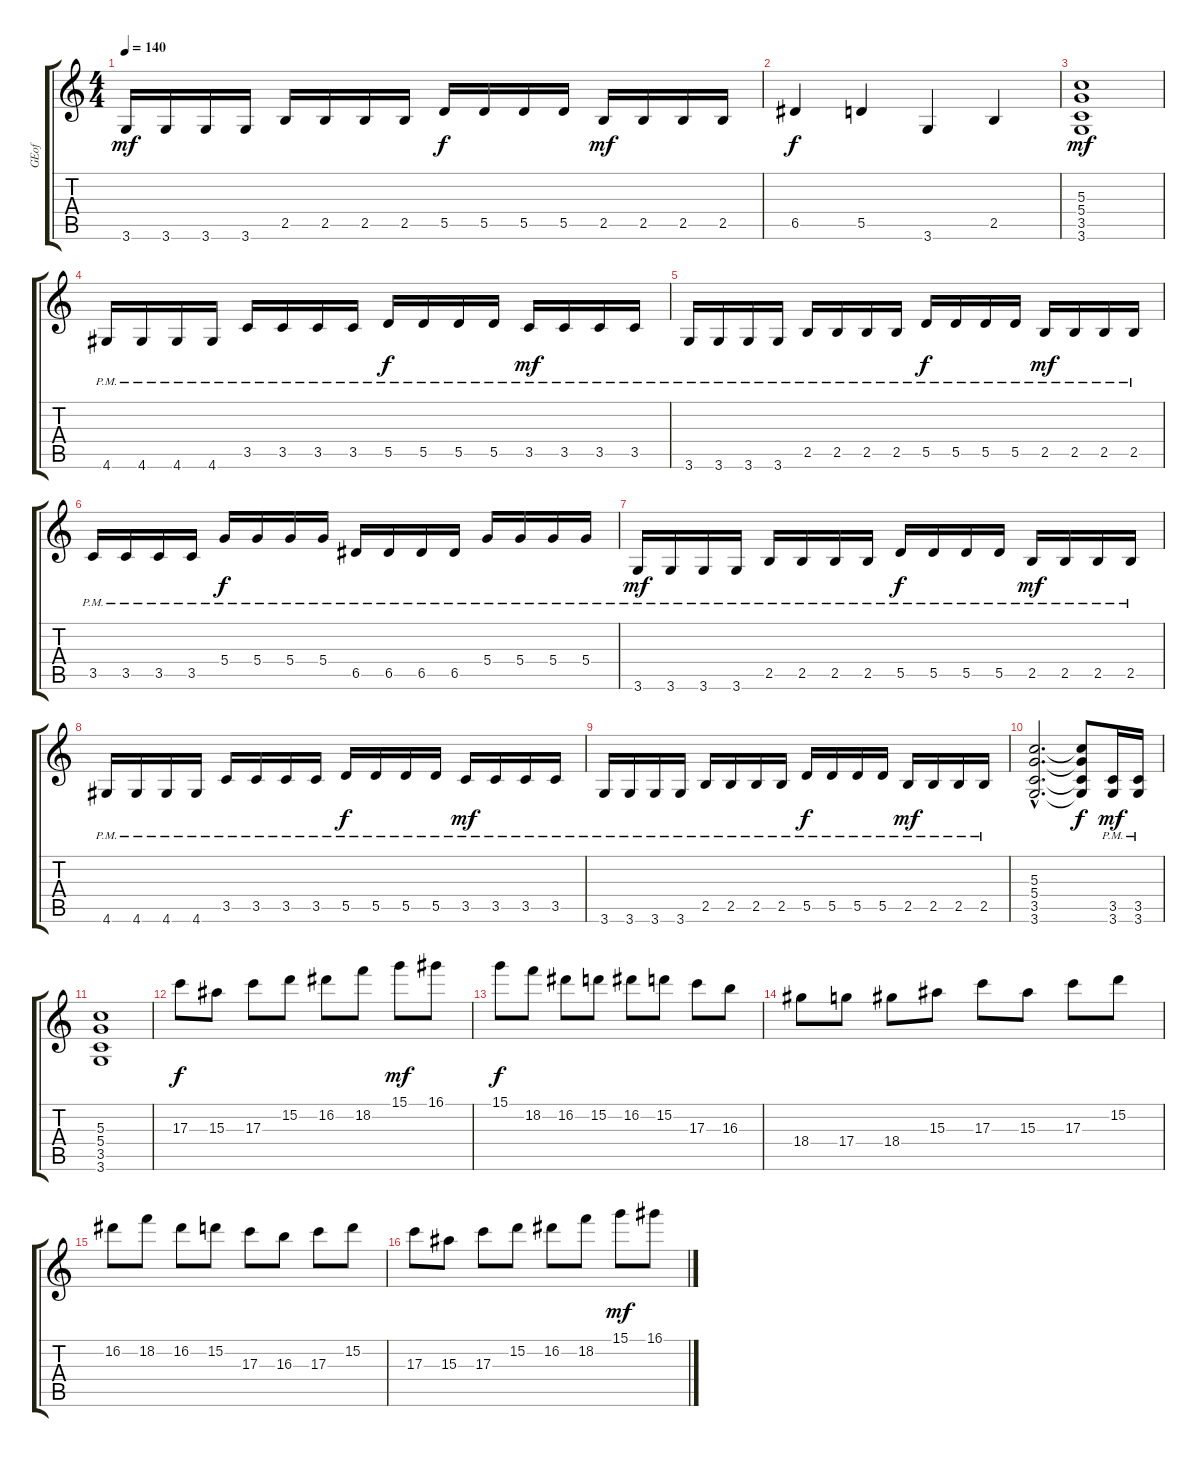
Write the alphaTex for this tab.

\track ("GEof" "GEof") {instrument distortionguitar}
\staff {score tabs}
\tuning (E4 B3 G3 D3 A2 E2) {hide}
\ts (4 4)
\tempo 140
\clef g2
\ks c
3.6.16{dy mf} 3.6.16 3.6.16 3.6.16 2.5.16 2.5.16 2.5.16 2.5.16 5.5.16{dy f} 5.5.16 5.5.16 5.5.16 2.5.16{dy mf} 2.5.16 2.5.16 2.5.16 |
6.5.4{dy f} 5.5.4 3.6.4 2.5.4 |
(5.3 5.4 3.5 3.6).1{dy mf} |
4.6{pm}.16 4.6{pm}.16 4.6{pm}.16 4.6{pm}.16 3.5{pm}.16 3.5{pm}.16 3.5{pm}.16 3.5{pm}.16 5.5{pm}.16{dy f} 5.5{pm}.16 5.5{pm}.16 5.5{pm}.16 3.5{pm}.16{dy mf} 3.5{pm}.16 3.5{pm}.16 3.5{pm}.16 |
3.6{pm}.16 3.6{pm}.16 3.6{pm}.16 3.6{pm}.16 2.5{pm}.16 2.5{pm}.16 2.5{pm}.16 2.5{pm}.16 5.5{pm}.16{dy f} 5.5{pm}.16 5.5{pm}.16 5.5{pm}.16 2.5{pm}.16{dy mf} 2.5{pm}.16 2.5{pm}.16 2.5{pm}.16 |
3.5{pm}.16 3.5{pm}.16 3.5{pm}.16 3.5{pm}.16 5.4{pm}.16{dy f} 5.4{pm}.16 5.4{pm}.16 5.4{pm}.16 6.5{pm}.16 6.5{pm}.16 6.5{pm}.16 6.5{pm}.16 5.4{pm}.16 5.4{pm}.16 5.4{pm}.16 5.4{pm}.16 |
3.6{pm}.16{dy mf} 3.6{pm}.16 3.6{pm}.16 3.6{pm}.16 2.5{pm}.16 2.5{pm}.16 2.5{pm}.16 2.5{pm}.16 5.5{pm}.16{dy f} 5.5{pm}.16 5.5{pm}.16 5.5{pm}.16 2.5{pm}.16{dy mf} 2.5{pm}.16 2.5{pm}.16 2.5{pm}.16 |
4.6{pm}.16 4.6{pm}.16 4.6{pm}.16 4.6{pm}.16 3.5{pm}.16 3.5{pm}.16 3.5{pm}.16 3.5{pm}.16 5.5{pm}.16{dy f} 5.5{pm}.16 5.5{pm}.16 5.5{pm}.16 3.5{pm}.16{dy mf} 3.5{pm}.16 3.5{pm}.16 3.5{pm}.16 |
3.6{pm}.16 3.6{pm}.16 3.6{pm}.16 3.6{pm}.16 2.5{pm}.16 2.5{pm}.16 2.5{pm}.16 2.5{pm}.16 5.5{pm}.16{dy f} 5.5{pm}.16 5.5{pm}.16 5.5{pm}.16 2.5{pm}.16{dy mf} 2.5{pm}.16 2.5{pm}.16 2.5{pm}.16 |
(5.3{hac} 5.4{hac} 3.5{hac} 3.6{hac}).2{d} (5.3{t} 5.4{t} 3.5{t} 3.6{t}).8{dy f} (3.5{pm} 3.6{pm}).16{dy mf} (3.5{pm} 3.6{pm}).16 |
(5.3 5.4 3.5 3.6).1 |
17.3.8{dy f} 15.3.8 17.3.8 15.2.8 16.2.8 18.2.8 15.1.8{dy mf} 16.1.8 |
15.1.8{dy f} 18.2.8 16.2.8 15.2.8 16.2.8 15.2.8 17.3.8 16.3.8 |
18.4.8 17.4.8 18.4.8 15.3.8 17.3.8 15.3.8 17.3.8 15.2.8 |
16.2.8 18.2.8 16.2.8 15.2.8 17.3.8 16.3.8 17.3.8 15.2.8 |
17.3.8 15.3.8 17.3.8 15.2.8 16.2.8 18.2.8 15.1.8{dy mf} 16.1.8
